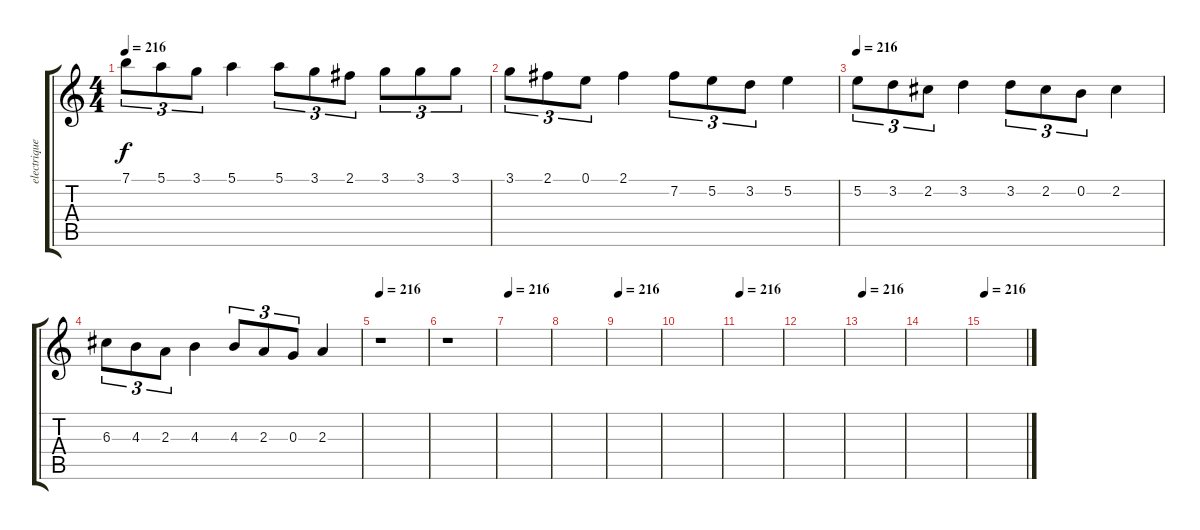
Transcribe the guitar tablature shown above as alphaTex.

\track ("electrique 3" "electrique") {instrument electricguitarclean}
\staff {score tabs}
\tuning (E4 B3 G3 D3 A2 E2) {hide}
\ts (4 4)
\tempo 216
\clef g2
\ks c
7.1.8{tu (3 2) dy f} 5.1.8{tu (3 2)} 3.1.8{tu (3 2)} 5.1.4 5.1.8{tu (3 2)} 3.1.8{tu (3 2)} 2.1.8{tu (3 2)} 3.1.8{tu (3 2)} 3.1.8{tu (3 2)} 3.1.8{tu (3 2)} |
3.1.8{tu (3 2)} 2.1.8{tu (3 2)} 0.1.8{tu (3 2)} 2.1.4 7.2.8{tu (3 2)} 5.2.8{tu (3 2)} 3.2.8{tu (3 2)} 5.2.4 |
\tempo 216
5.2.8{tu (3 2)} 3.2.8{tu (3 2)} 2.2.8{tu (3 2)} 3.2.4 3.2.8{tu (3 2)} 2.2.8{tu (3 2)} 0.2.8{tu (3 2)} 2.2.4 |
6.3.8{tu (3 2)} 4.3.8{tu (3 2)} 2.3.8{tu (3 2)} 4.3.4 4.3.8{tu (3 2)} 2.3.8{tu (3 2)} 0.3.8{tu (3 2)} 2.3.4 |
\tempo 216
r.1 |
r.1 |
\tempo 216
|
|
\tempo 216
|
|
\tempo 216
|
|
\tempo 216
|
|
\tempo 216
